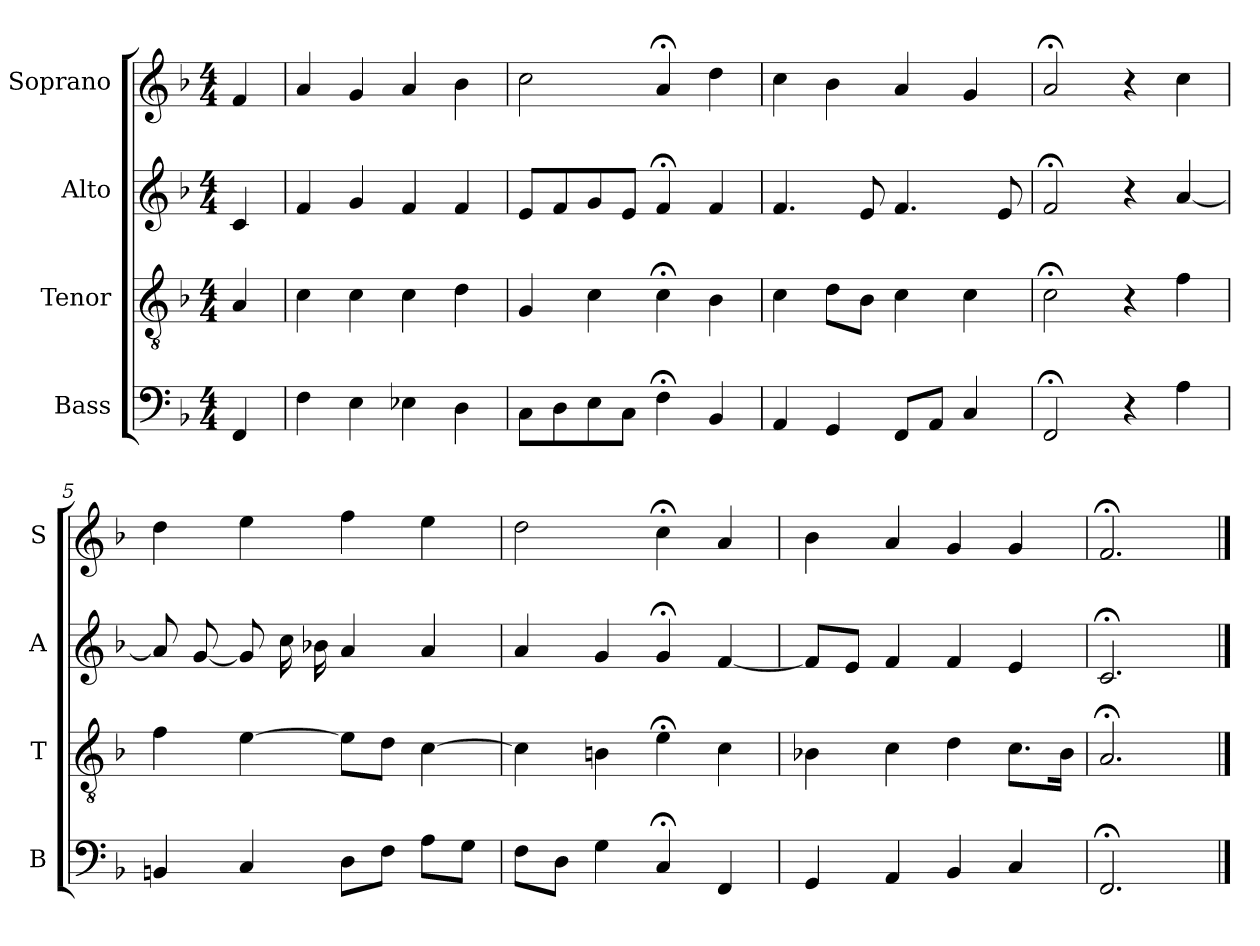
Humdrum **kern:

**kern	**kern	**kern	**kern
*part4	*part3	*part2	*part1
*staff4	*staff3	*staff2	*staff1
*I"Bass	*I"Tenor	*I"Alto	*I"Soprano
*I'B	*I'T	*I'A	*I'S
*clefF4	*clefGv2	*clefG2	*clefG2
*k[b-]	*k[b-]	*k[b-]	*k[b-]
*F:	*F:	*F:	*F:
*M4/4	*M4/4	*M4/4	*M4/4
*MM100	*MM100	*MM100	*MM100
=	=	=	=
4FF	4A	4c	4f
=1	=1	=1	=1
4F	4c	4f	4a
4E	4c	4g	4g
4E-X	4c	4f	4a
4D	4d	4f	4b-
=2	=2	=2	=2
8CL	4G	8eL	2cc
8D	.	8f	.
8E	4c	8g	.
8CJ	.	8eJ	.
4F;<	4c;<	4f;<	4a;<
4BB-	4B-	4f	4dd
=3	=3	=3	=3
4AA	4c	4.f	4cc
4GG	8dL	.	4b-
.	8B-J	8e	.
8FFL	4c	4.f	4a
8AAJ	.	.	.
4C	4c	.	4g
.	.	8e	.
=4	=4	=4	=4
2FF;<	2c;<	2f;<	2a;<
4r	4r	4r	4r
4A	4f	[4a	4cc
=5	=5	=5	=5
4BBn	4f	8a]	4dd
.	.	[8g	.
4C	[4e	8g]	4ee
.	.	16cc	.
.	.	16b-X	.
8DL	8eL]	4a	4ff
8FJ	8dJ	.	.
8AL	[4c	4a	4ee
8GJ	.	.	.
=6	=6	=6	=6
8FL	4c]	4a	2dd
8DJ	.	.	.
4G	4Bn	4g	.
4C;<	4e;<	4g;<	4cc;<
4FF	4c	[4f	4a
=7	=7	=7	=7
4GG	4B-X	8fL]	4b-
.	.	8eJ	.
4AA	4c	4f	4a
4BB-	4d	4f	4g
4C	8.cL	4e	4g
.	16B-Jk	.	.
=8	=8	=8	=8
2.FF;<	2.A;<	2.c;<	2.f;<
==	==	==	==
*-	*-	*-	*-
